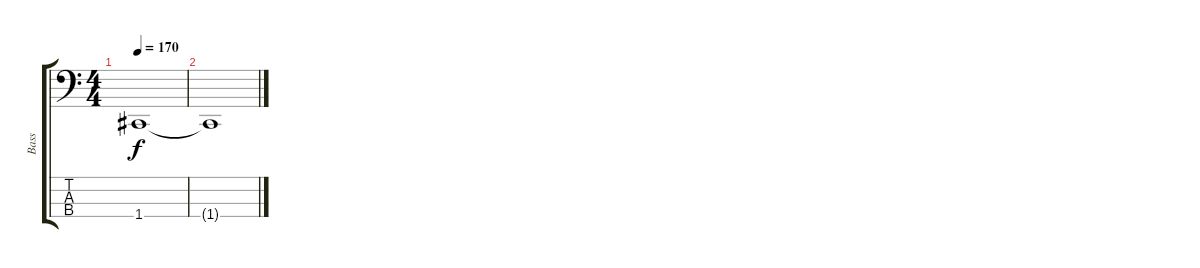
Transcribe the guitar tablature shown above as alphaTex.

\track ("Bass" "Bass") {instrument electricbassfinger}
\staff {score tabs}
\tuning (F2 C2 G1 C1) {hide}
\ts (4 4)
\tempo 170
\clef f4
\ks c
1.4{t}.1{dy f} |
1.4{t}.1
